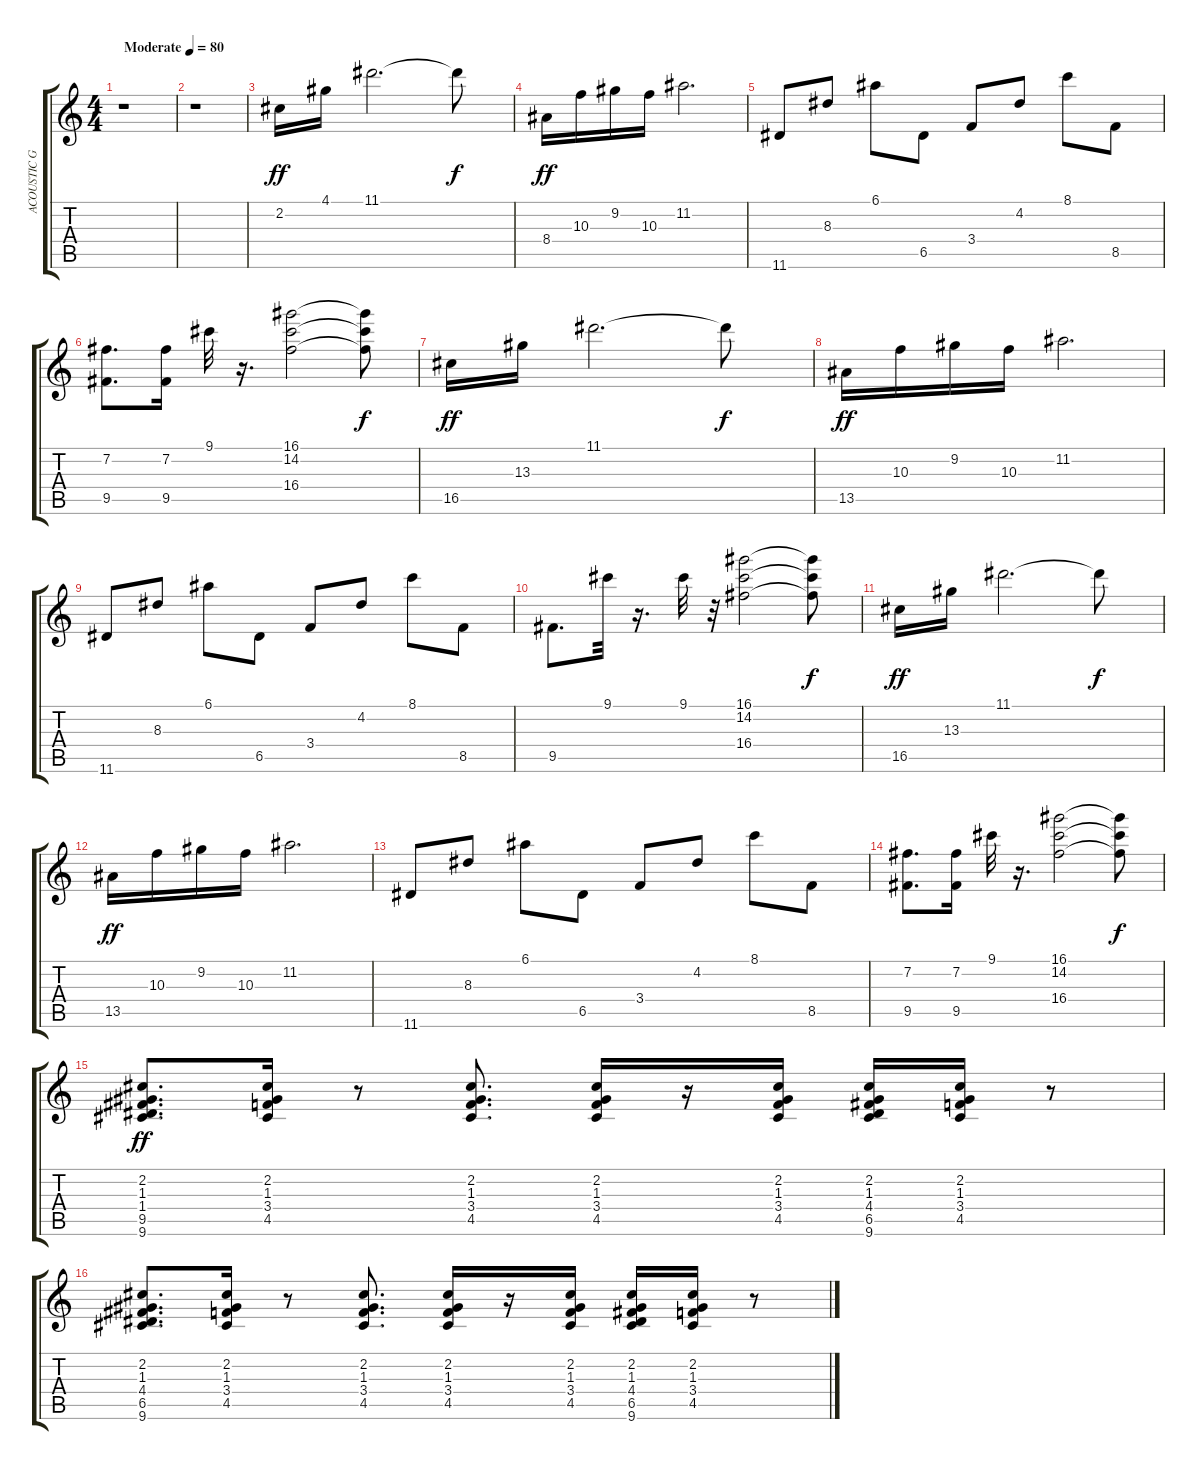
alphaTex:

\track ("ACOUSTIC GUIT 1" "ACOUSTIC G") {instrument acousticguitarsteel}
\staff {score tabs}
\tuning (E4 B3 G3 D3 A2 E2) {hide}
\ts (4 4)
\tempo (80 "Moderate")
\clef g2
\ks c
r.1{dy ff instrument acousticguitarsteel} |
r.1 |
2.2.16 4.1.16 11.1.2{d} 11.1{t}.8{dy f} |
8.4.16{dy ff} 10.3.16 9.2.16 10.3.16 11.2.2{d} |
11.6.8 8.3.8 6.1.8 6.5.8 3.4.8 4.2.8 8.1.8 8.5.8 |
(7.2 9.5).8{d} (7.2 9.5).16 9.1.32 r.16{d} (16.1 14.2 16.4).2 (16.1{t} 14.2{t} 16.4{t}).8{dy f} |
16.5.16{dy ff} 13.3.16 11.1.2{d} 11.1{t}.8{dy f} |
13.5.16{dy ff} 10.3.16 9.2.16 10.3.16 11.2.2{d} |
11.6.8 8.3.8 6.1.8 6.5.8 3.4.8 4.2.8 8.1.8 8.5.8 |
9.5.8{d} 9.1.32 r.16{d} 9.1.32 r.32 (16.1 14.2 16.4).2 (16.1{t} 14.2{t} 16.4{t}).8{dy f} |
16.5.16{dy ff} 13.3.16 11.1.2{d} 11.1{t}.8{dy f} |
13.5.16{dy ff} 10.3.16 9.2.16 10.3.16 11.2.2{d} |
11.6.8 8.3.8 6.1.8 6.5.8 3.4.8 4.2.8 8.1.8 8.5.8 |
(7.2 9.5).8{d} (7.2 9.5).16 9.1.32 r.16{d} (16.1 14.2 16.4).2 (16.1{t} 14.2{t} 16.4{t}).8{dy f} |
(2.2 1.3 1.4 9.5 9.6).8{d dy ff volume 8} (2.2 1.3 3.4 4.5).16 r.8 (2.2 1.3 3.4 4.5).8{d} (2.2 1.3 3.4 4.5).16 r.16 (2.2 1.3 3.4 4.5).16 (2.2 1.3 4.4 6.5 9.6).16 (2.2 1.3 3.4 4.5).16 r.8 |
(2.2 1.3 4.4 6.5 9.6).8{d} (2.2 1.3 3.4 4.5).16 r.8 (2.2 1.3 3.4 4.5).8{d} (2.2 1.3 3.4 4.5).16 r.16 (2.2 1.3 3.4 4.5).16 (2.2 1.3 4.4 6.5 9.6).16 (2.2 1.3 3.4 4.5).16 r.8
